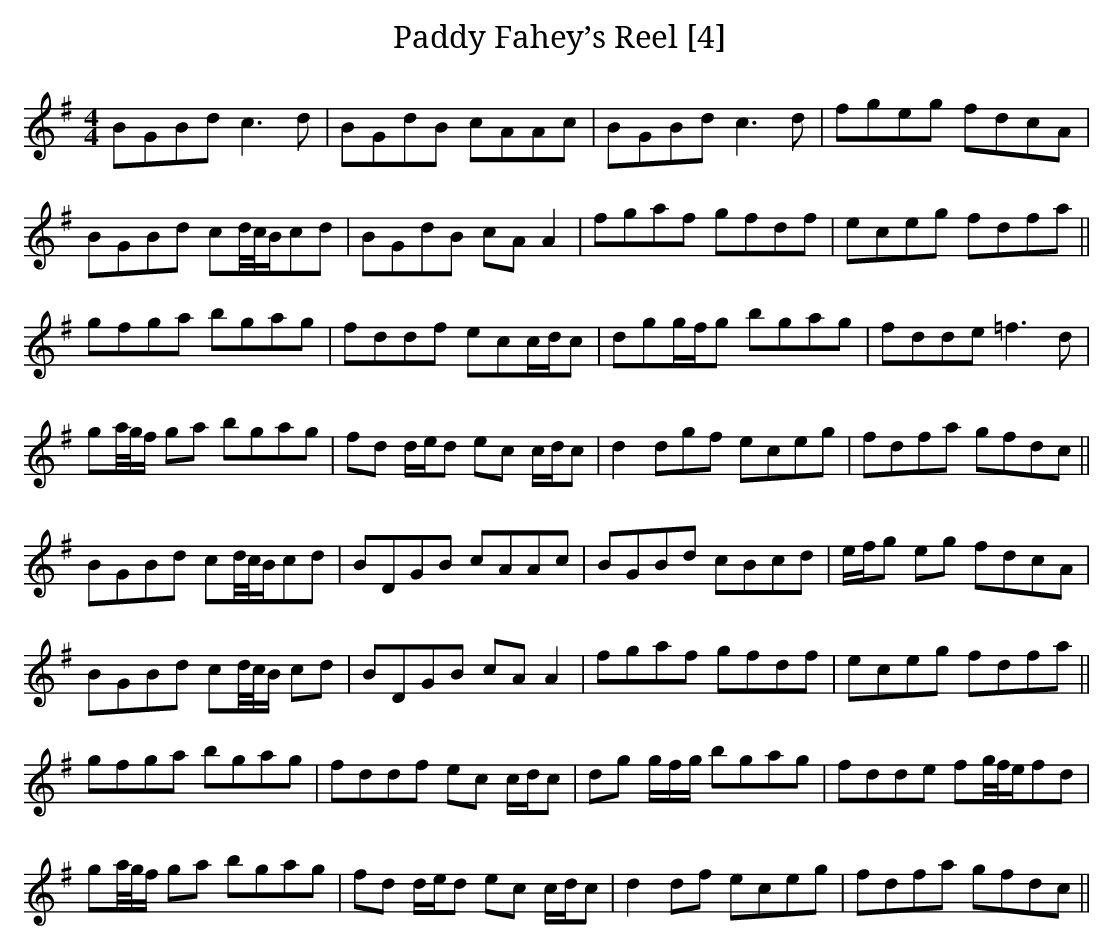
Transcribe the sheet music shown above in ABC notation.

X:1
T:Paddy Fahey’s Reel [4]
M:4/4
L:1/8
K:G
BGBd c3d|BGdB cAAc|BGBd c3d|fgeg fdcA|
BGBd cd/4c/4B/cd|BGdB cA A2|fgaf gfdf|eceg fdfa||
gfga bgag|fddf ecc/d/c|dgg/f/g bgag|fdde =f3d|
ga/4g/4/f/ ga bgag|fd d/e/d ec c/d/c|d2 dgf eceg|fdfa gfdc||
BGBd cd/4c/4B/cd|BDGB cAAc|BGBd cBcd|e/f/g eg fdcA|
BGBd cd/4c/4B/ cd|BDGB cA A2|fgaf gfdf|eceg fdfa||
gfga bgag|fddf ec c/d/c|dg g/f/g/ bgag|fdde fg/4f/4e/fd|
ga/4g/4f/ ga bgag|fd d/e/d ec c/d/c|d2 df eceg|fdfa gfdc||
